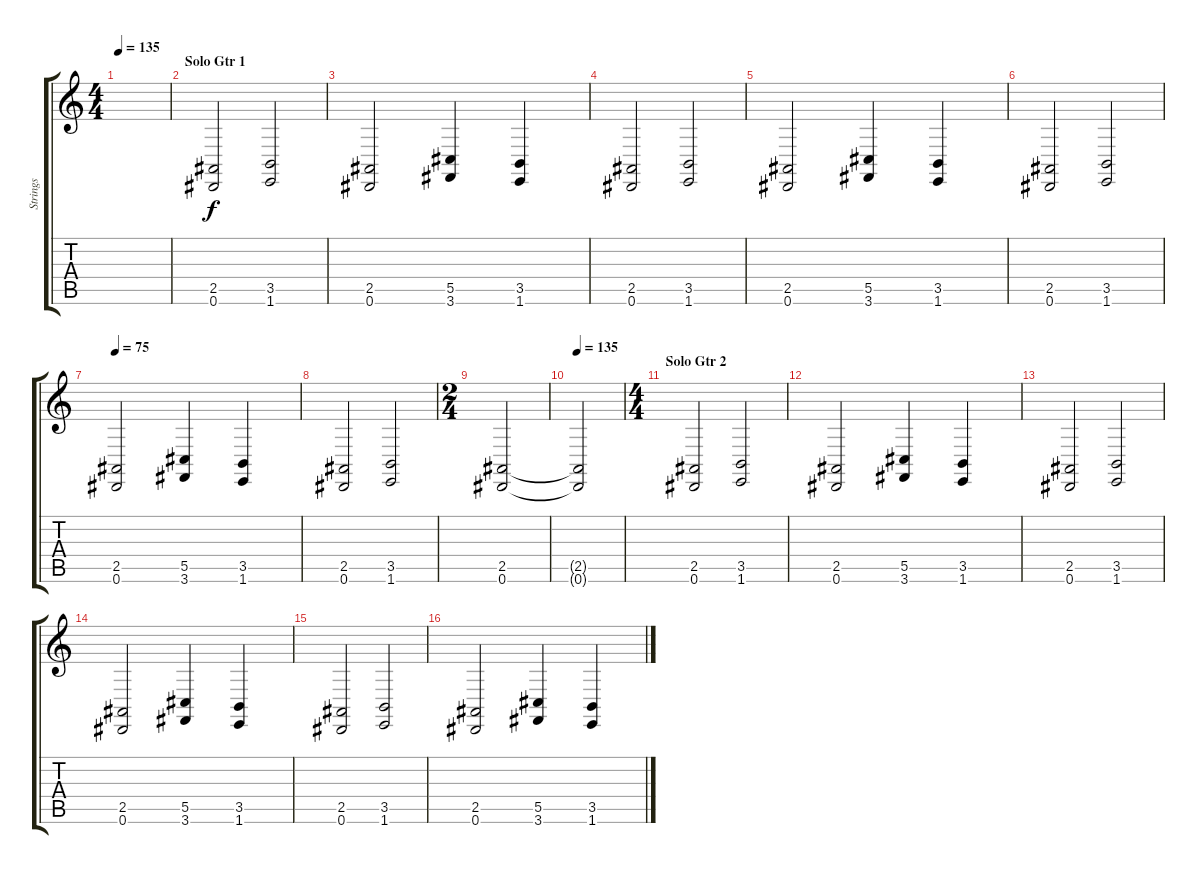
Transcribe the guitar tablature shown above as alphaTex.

\track ("Strings" "Strings") {instrument stringensemble1}
\staff {score tabs}
\tuning (Eb4 Bb3 Gb3 Db3 Ab2 Eb2) {hide}
\ts (4 4)
\tempo 135
\clef g2
\ks c
|
\section ("" "Solo Gtr 1")
(2.5 0.6).2 (3.5 1.6).2 |
(2.5 0.6).2 (5.5 3.6).4 (3.5 1.6).4 |
(2.5 0.6).2 (3.5 1.6).2 |
(2.5 0.6).2 (5.5 3.6).4 (3.5 1.6).4 |
(2.5 0.6).2 (3.5 1.6).2 |
\tempo 75
(2.5 0.6).2 (5.5 3.6).4 (3.5 1.6).4 |
(2.5 0.6).2 (3.5 1.6).2 |
\ts (2 4)
(2.5 0.6).2 |
\tempo 135
(2.5{t} 0.6{t}).2 |
\ts (4 4)
\section ("" "Solo Gtr 2")
(2.5 0.6).2 (3.5 1.6).2 |
(2.5 0.6).2 (5.5 3.6).4 (3.5 1.6).4 |
(2.5 0.6).2 (3.5 1.6).2 |
(2.5 0.6).2 (5.5 3.6).4 (3.5 1.6).4 |
(2.5 0.6).2 (3.5 1.6).2 |
(2.5 0.6).2 (5.5 3.6).4 (3.5 1.6).4
